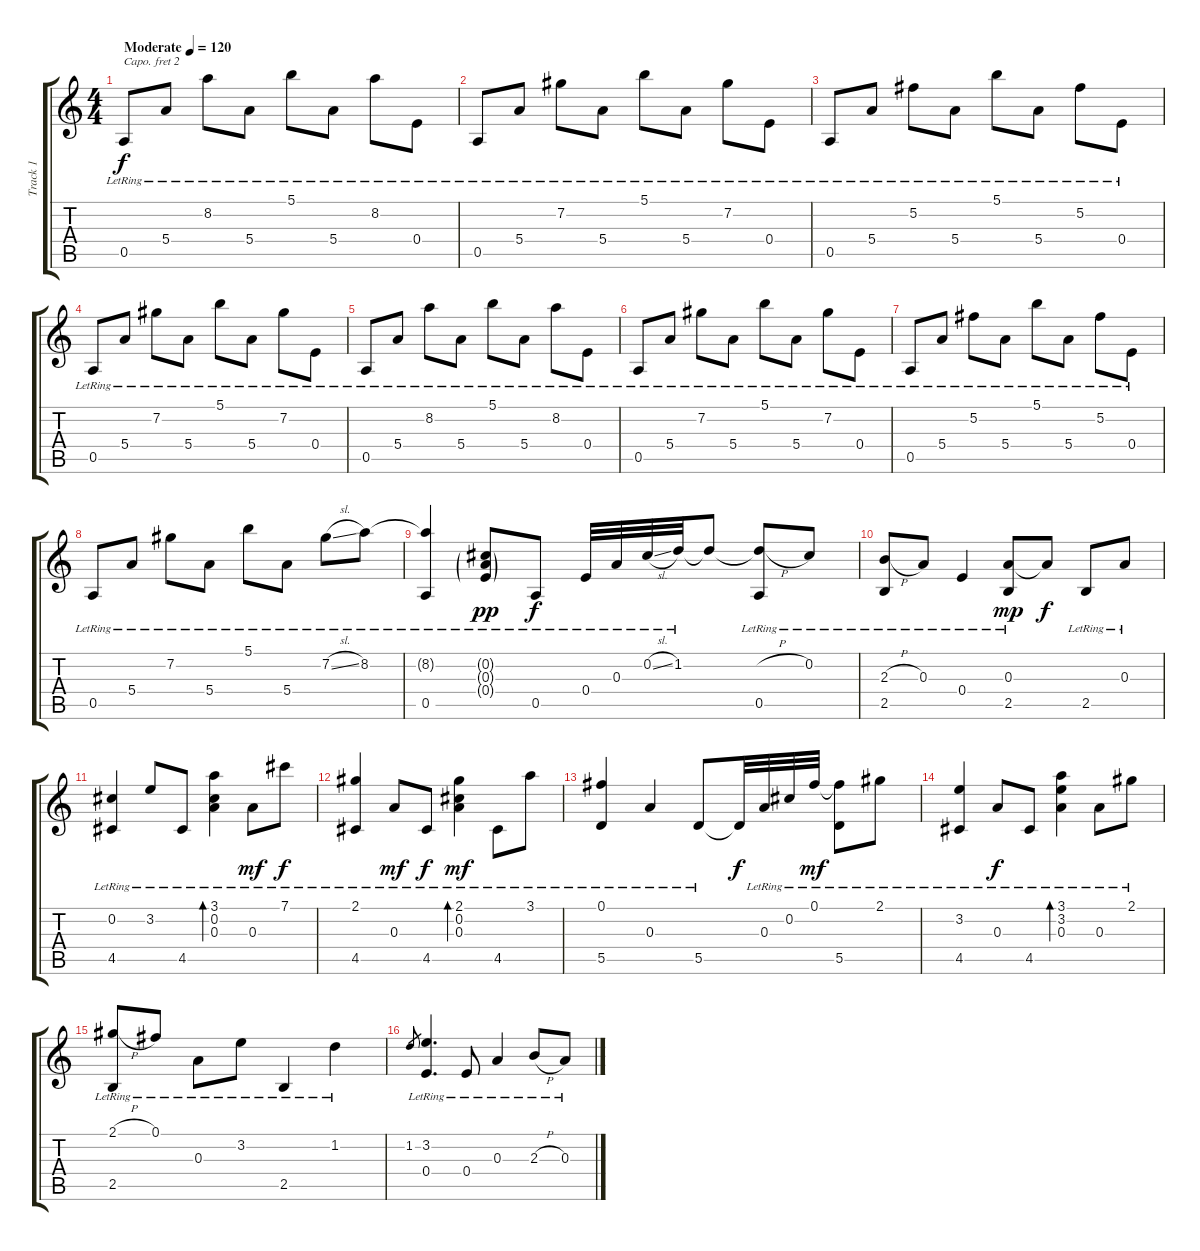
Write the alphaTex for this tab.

\track ("Track 1" "Track 1") {instrument acousticguitarsteel}
\staff {score tabs}
\capo 2
\tuning (E4 B3 G3 D3 G2 E2) {hide}
\ts (4 4)
\tempo (120 "Moderate")
\clef g2
\ks c
0.5{lr}.8{dy f instrument acousticguitarsteel} 5.4{lr}.8 8.2{lr}.8 5.4{lr}.8 5.1{lr}.8 5.4{lr}.8 8.2{lr}.8 0.4{lr}.8 |
0.5{lr}.8 5.4{lr}.8 7.2{lr}.8 5.4{lr}.8 5.1{lr}.8 5.4{lr}.8 7.2{lr}.8 0.4{lr}.8 |
0.5{lr}.8 5.4{lr}.8 5.2{lr}.8 5.4{lr}.8 5.1{lr}.8 5.4{lr}.8 5.2{lr}.8 0.4{lr}.8 |
0.5{lr}.8 5.4{lr}.8 7.2{lr}.8 5.4{lr}.8 5.1{lr}.8 5.4{lr}.8 7.2{lr}.8 0.4{lr}.8 |
0.5{lr}.8 5.4{lr}.8 8.2{lr}.8 5.4{lr}.8 5.1{lr}.8 5.4{lr}.8 8.2{lr}.8 0.4{lr}.8 |
0.5{lr}.8 5.4{lr}.8 7.2{lr}.8 5.4{lr}.8 5.1{lr}.8 5.4{lr}.8 7.2{lr}.8 0.4{lr}.8 |
0.5{lr}.8 5.4{lr}.8 5.2{lr}.8 5.4{lr}.8 5.1{lr}.8 5.4{lr}.8 5.2{lr}.8 0.4{lr}.8 |
0.5{lr}.8 5.4{lr}.8 7.2{lr}.8 5.4{lr}.8 5.1{lr}.8 5.4{lr}.8 7.2{sl lr}.8 8.2{lr}.8 |
(8.2{t} 0.5{lr}).4 (0.2{g lr} 0.3{g lr} 0.4{g lr}).8{dy pp} 0.5{lr}.8{dy f} 0.4{lr}.32 0.3{lr}.32 0.2{sl lr}.32 1.2{lr}.32 1.2{t}.8 (1.2{h t} 0.5{lr}).8 0.2{lr}.8 |
(2.3{h lr} 2.5{lr}).8 0.3{lr}.8 0.4{lr}.4 (0.3{lr} 2.5{lr}).8{dy mp} 0.3{t}.8{dy f} 2.5{lr}.8 0.3{lr}.8 |
(0.2{lr} 4.5{lr}).4 3.2{lr}.8 4.5{lr}.8 (3.1{lr} 0.2{lr} 0.3{lr}).4{bd 480} 0.3{lr}.8{dy mf} 7.1{lr}.8{dy f} |
(2.1{lr} 4.5{lr}).4 0.3{lr}.8{dy mf} 4.5{lr}.8{dy f} (2.1{lr} 0.2{lr} 0.3{lr}).4{bd 480 dy mf} 4.5{lr}.8 3.1{lr}.8 |
(0.1{lr} 5.5{lr}).4 0.3{lr}.4 5.5{lr}.8 5.5{t}.32{dy f} 0.3{lr}.32 0.2{lr}.32 0.1{lr}.32{dy mf} (0.1{t} 5.5{lr}).8 2.1{lr}.8 |
(3.2{lr} 4.5{lr}).4 0.3{lr}.8{dy f} 4.5{lr}.8 (3.1{lr} 3.2{lr} 0.3{lr}).4{bd 480} 0.3{lr}.8 2.1{lr}.8 |
(2.1{h lr} 2.5{lr}).8 0.1{lr}.8 0.3{lr}.8 3.2{lr}.8 2.5{lr}.4 1.2{lr}.4 |
1.2.8{gr} (3.2{lr} 0.4{lr}).4{d} 0.4{lr}.8 0.3{lr}.4 2.3{h lr}.8 0.3{lr}.8
